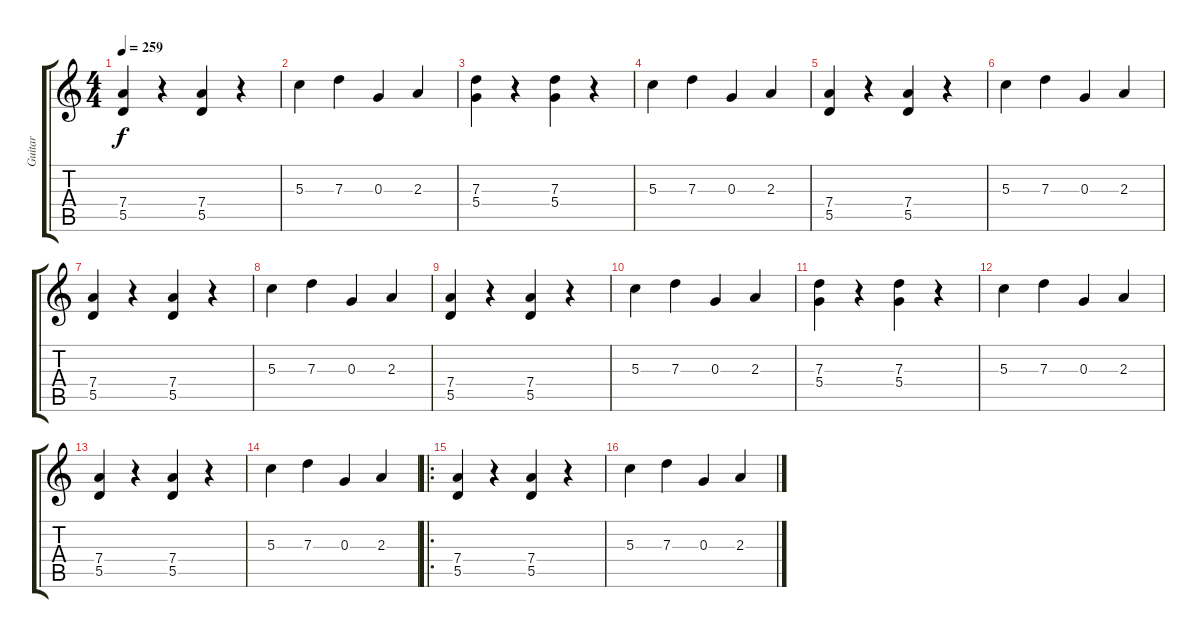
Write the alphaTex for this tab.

\track ("Guitar" "Guitar") {instrument distortionguitar}
\staff {score tabs}
\tuning (E4 B3 G3 D3 A2 D2) {hide}
\ts (4 4)
\tempo 259
\clef g2
\ks c
(7.4 5.5).4{dy f} r.4 (7.4 5.5).4 r.4 |
5.3.4 7.3.4 0.3.4 2.3.4 |
(7.3 5.4).4 r.4 (7.3 5.4).4 r.4 |
5.3.4 7.3.4 0.3.4 2.3.4 |
(7.4 5.5).4 r.4 (7.4 5.5).4 r.4 |
5.3.4 7.3.4 0.3.4 2.3.4 |
(7.4 5.5).4 r.4 (7.4 5.5).4 r.4 |
5.3.4 7.3.4 0.3.4 2.3.4 |
(7.4 5.5).4 r.4 (7.4 5.5).4 r.4 |
5.3.4 7.3.4 0.3.4 2.3.4 |
(7.3 5.4).4 r.4 (7.3 5.4).4 r.4 |
5.3.4 7.3.4 0.3.4 2.3.4 |
(7.4 5.5).4 r.4 (7.4 5.5).4 r.4 |
5.3.4 7.3.4 0.3.4 2.3.4 |
\ro
(7.4 5.5).4 r.4 (7.4 5.5).4 r.4 |
5.3.4 7.3.4 0.3.4 2.3.4
